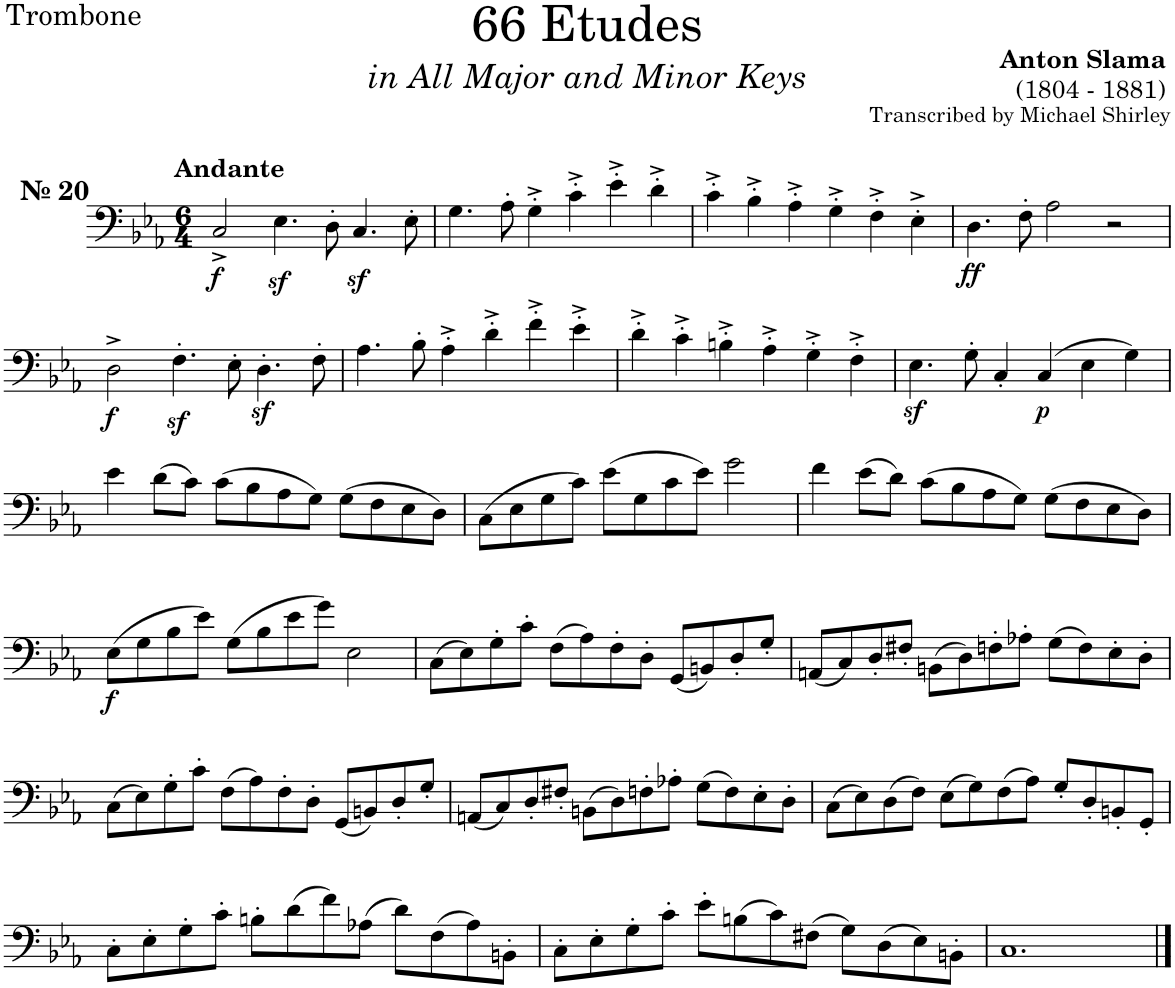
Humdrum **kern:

**kern	**dynam
*part1	*part1
*staff1	*staff1
*I"Trombone	*
*I'Tbn.	*
*clefF4	*
*k[b-e-a-]	*
*M6/4	*
=1	=1
!LO:TX:a:B:t=№ 20	!
!LO:TX:a:B:t=Andante	!
!	!LO:DY:b
2C^/	f
4.E-z<\	.
8D'\	.
4.Cz</	.
8E-'\	.
=2	=2
4.G\	.
8A-'\	.
4G'^\	.
4c'^\	.
4e-'^\	.
4d'^\	.
=3	=3
4c'^\	.
4B-'^\	.
4A-'^\	.
4G'^\	.
4F'^\	.
4E-'^\	.
=4	=4
!	!LO:DY:b
4.D\	ff
8F'\	.
2A-\	.
2r	.
!!LO:LB:g=z
=5	=5
!	!LO:DY:b
2D^\	f
4.Fz<'\	.
8E-'\	.
4.Dz<'\	.
8F'\	.
=6	=6
4.A-\	.
8B-'\	.
4A-'^\	.
4d'^\	.
4f'^\	.
4e-'^\	.
=7	=7
4d'^\	.
4c'^\	.
4Bn'^\	.
4A-'^\	.
4G'^\	.
4F'^\	.
=8	=8
4.E-z<\	.
8G'\	.
4C'/	.
!	!LO:DY:b
(>4C/	p
4E-\	.
4G\)	.
!!LO:LB:g=z
=9	=9
4e-\	.
(>8d\L	.
8c\J)	.
(>8c\L	.
8B-\	.
8A-\	.
8G\J)	.
(>8G\L	.
8F\	.
8E-\	.
8D\J)	.
=10	=10
(8C\L	.
8E-\	.
8G\	.
8c\J)	.
(8e-\L	.
8G\	.
8c\	.
8e-\J)	.
2g\	.
=11	=11
4f\	.
(>8e-\L	.
8d\J)	.
(>8c\L	.
8B-\	.
8A-\	.
8G\J)	.
(>8G\L	.
8F\	.
8E-\	.
8D\J)	.
!!LO:LB:g=z
=12	=12
!	!LO:DY:b
(>8E-\L	f
8G\	.
8B-\	.
8e-\J)	.
(>8G\L	.
8B-\	.
8e-\	.
8g\J)	.
2E-\	.
=13	=13
(>8C\L	.
8E-\)	.
8G'\	.
8c'\J	.
(>8F\L	.
8A-\)	.
8F'\	.
8D'\J	.
(<8GG/L	.
8BBn/)	.
8D'/	.
8G'/J	.
=14	=14
(<8AAn/L	.
8C/)	.
8D'/	.
8F#X'/J	.
(>8BBn\L	.
8D\)	.
8Fn'\	.
8A-X'\J	.
(>8G\L	.
8F\)	.
8E-'\	.
8D'\J	.
!!LO:LB:g=z
=15	=15
(>8C\L	.
8E-\)	.
8G'\	.
8c'\J	.
(>8F\L	.
8A-\)	.
8F'\	.
8D'\J	.
(<8GG/L	.
8BBn/)	.
8D'/	.
8G'/J	.
=16	=16
(<8AAn/L	.
8C/)	.
8D'/	.
8F#X'/J	.
(>8BBn\L	.
8D\)	.
8Fn'\	.
8A-X'\J	.
(>8G\L	.
8F\)	.
8E-'\	.
8D'\J	.
=17	=17
(>8C\L	.
8E-\)	.
(8D\	.
8F\J)	.
(>8E-\L	.
8G\)	.
(>8F\	.
8A-\J)	.
8G'/L	.
8D'/	.
8BBn'/	.
8GG'/J	.
!!LO:LB:g=z
=18	=18
8C'\L	.
8E-'\	.
8G'\	.
8c'\J	.
8Bn'\L	.
(>8d\	.
8f\)	.
(>8A-X\J	.
8d\L)	.
(>8F\	.
8A-\)	.
8BBn'\J	.
=19	=19
8C'\L	.
8E-'\	.
8G'\	.
8c'\J	.
8e-'\L	.
(>8Bn\	.
8c\)	.
(>8F#X\J	.
8G\L)	.
(8D\	.
8E-\)	.
8BBn'\J	.
=20	=20
1.C	.
==	==
*-	*-
